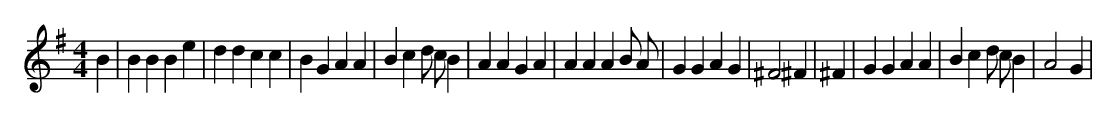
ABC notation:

X:1
M:4/4
L:1/8
K:G
B2 | B2 B2 B2 e2 | d2 d2 c2 c2 | B2 G2 A2 A2 | B2 c2 d c B2 | A2 A2 G2 A2 | A2 A2 A2 B A | G2 G2 A2 G2 | ^F4 ^F2 | ^F2 | G2 G2 A2 A2 | B2 c2 d c B2 | A4 G2 |
